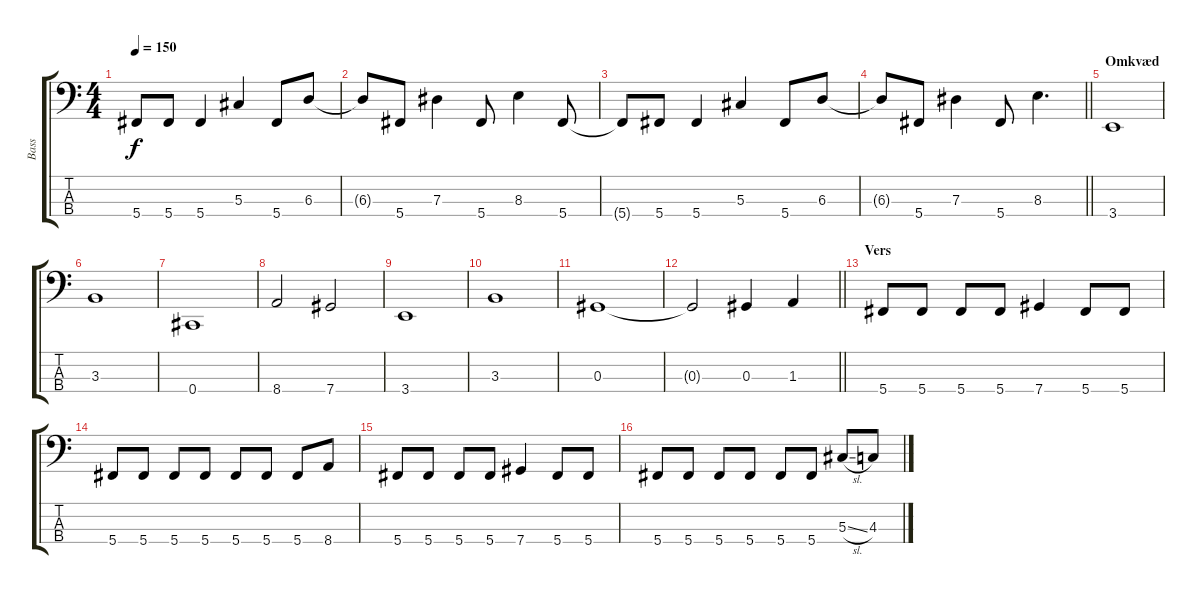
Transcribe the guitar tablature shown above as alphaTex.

\track ("Bass" "Bass") {instrument electricbasspick}
\staff {score tabs}
\tuning (Gb2 Db2 Ab1 Db1) {hide}
\ts (4 4)
\tempo 150
\clef f4
\ks c
5.4{t}.8{dy f} 5.4.8 5.4.4 5.3.4 5.4.8 6.3.8 |
6.3{t}.8 5.4.8 7.3.4 5.4.8 8.3.4 5.4.8 |
5.4{t}.8 5.4.8 5.4.4 5.3.4 5.4.8 6.3.8 |
\barLineRight lightlight
6.3{t}.8 5.4.8 7.3.4 5.4.8 8.3.4{d} |
\section ("" "Omkvæd")
3.4.1 |
3.3.1 |
0.4.1 |
8.4.2 7.4.2 |
3.4.1 |
3.3.1 |
0.3.1 |
\barLineRight lightlight
0.3{t}.2 0.3.4 1.3.4 |
\section ("" "Vers")
5.4.8 5.4.8 5.4.8 5.4.8 7.4.4 5.4.8 5.4.8 |
5.4.8 5.4.8 5.4.8 5.4.8 5.4.8 5.4.8 5.4.8 8.4.8 |
5.4.8 5.4.8 5.4.8 5.4.8 7.4.4 5.4.8 5.4.8 |
5.4.8 5.4.8 5.4.8 5.4.8 5.4.8 5.4.8 5.3{sl}.8 4.3.8
